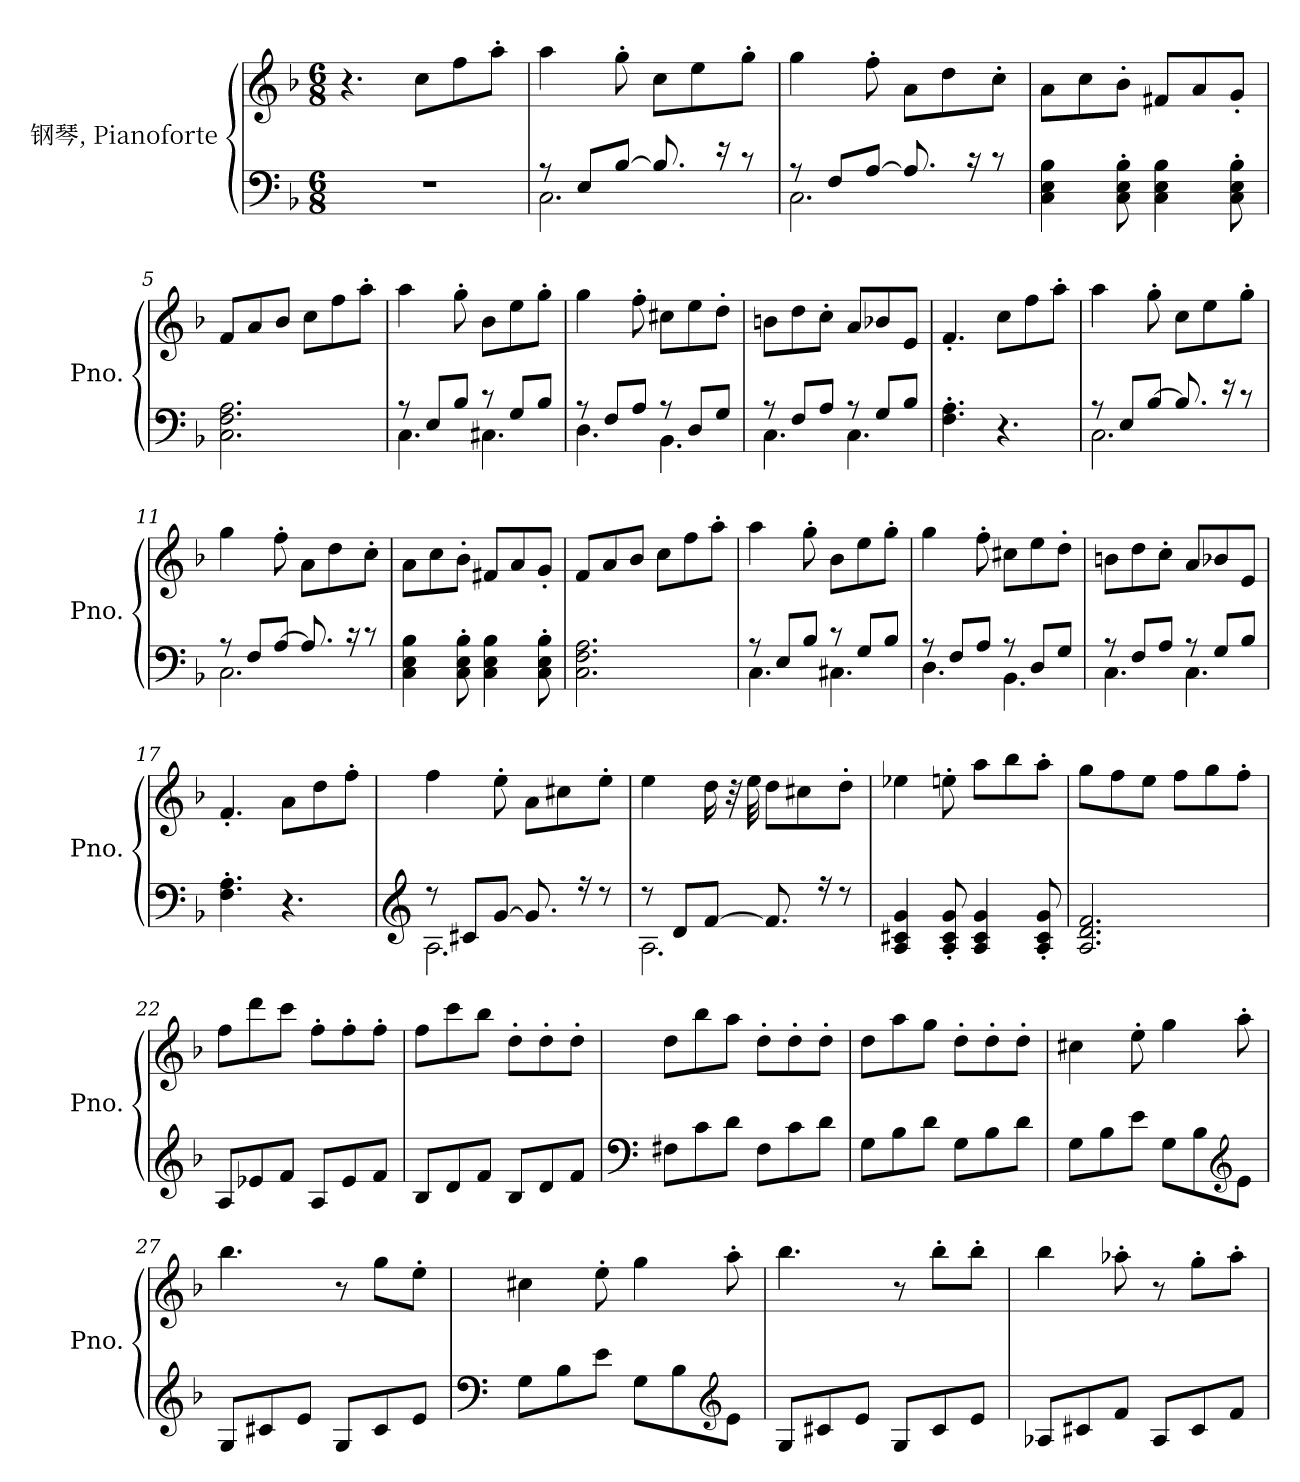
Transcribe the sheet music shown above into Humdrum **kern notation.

**kern	**kern
*part2	*part1
*staff2	*staff1
*I"钢琴, Pianoforte	*I"钢琴, Pianoforte
*I'Pno.	*I'Pno.
*clefF4	*clefG2
*k[b-]	*k[b-]
*M6/8	*M6/8
*MM114	*MM114
=1	=1
2.r	4.r
.	8cc\L
.	8ff\
.	8aa'\J
=2	=2
*^	*
8r	2.C\	4aa\
8E/L	.	.
[8B-/J	.	8gg'\
8.B-/]	.	8cc\L
.	.	8ee\
16r	.	.
8r	.	8gg'\J
=3	=3	=3
8r	2.C\	4gg\
8F/L	.	.
[8A/J	.	8ff'\
8.A/]	.	8a\L
.	.	8dd\
16r	.	.
8r	.	8cc'\J
*v	*v	*
=4	=4
4C\ 4E\ 4B-\	8a\L
.	8cc\
8C\' 8E\' 8B-\'	8b-'\J
4C\ 4E\ 4B-\	8f#X/L
.	8a/
8C\' 8E\' 8B-\'	8g'/J
=5	=5
2.C\ 2.F\ 2.A\	8f/L
.	8a/
.	8b-/J
.	8cc\L
.	8ff\
.	8aa'\J
!!LO:LB:g=z
=6	=6
*^	*
8r	4.C\	4aa\
8E/L	.	.
8B-/J	.	8gg'\
8r	4.C#X\	8b-\L
8G/L	.	8ee\
8B-/J	.	8gg'\J
=7	=7	=7
8r	4.D\	4gg\
8F/L	.	.
8A/J	.	8ff'\
8r	4.BB-\	8cc#X\L
8D/L	.	8ee\
8G/J	.	8dd'\J
=8	=8	=8
8r	4.C\	8bn\L
8F/L	.	8dd\
8A/J	.	8cc'\J
8r	4.C\	8a/L
8G/L	.	8b-X/
8B-/J	.	8e/J
*v	*v	*
=9	=9
*	*MM109
4.F\' 4.A\'	4.f'/
4.r	8cc\L
.	8ff\
.	8aa'\J
=10	=10
*^	*
8r	2.C\	4aa\
8E/L	.	.
[8B-/J	.	8gg'\
8.B-/]	.	8cc\L
.	.	8ee\
16r	.	.
8r	.	8gg'\J
!!LO:LB:g=z
=11	=11	=11
8r	2.C\	4gg\
8F/L	.	.
[8A/J	.	8ff'\
8.A/]	.	8a\L
.	.	8dd\
16r	.	.
8r	.	8cc'\J
*v	*v	*
=12	=12
4C\ 4E\ 4B-\	8a\L
.	8cc\
8C\' 8E\' 8B-\'	8b-'\J
4C\ 4E\ 4B-\	8f#X/L
.	8a/
8C\' 8E\' 8B-\'	8g'/J
=13	=13
2.C\ 2.F\ 2.A\	8f/L
.	8a/
.	8b-/J
.	8cc\L
.	8ff\
.	8aa'\J
=14	=14
*^	*
8r	4.C\	4aa\
8E/L	.	.
8B-/J	.	8gg'\
8r	4.C#X\	8b-\L
8G/L	.	8ee\
8B-/J	.	8gg'\J
=15	=15	=15
8r	4.D\	4gg\
8F/L	.	.
8A/J	.	8ff'\
8r	4.BB-\	8cc#X\L
8D/L	.	8ee\
8G/J	.	8dd'\J
!!LO:LB:g=z
=16	=16	=16
8r	4.C\	8bn\L
8F/L	.	8dd\
8A/J	.	8cc'\J
8r	4.C\	8a/L
8G/L	.	8b-X/
8B-/J	.	8e/J
*v	*v	*
=17	=17
*	*MM109
4.F\' 4.A\'	4.f'/
4.r	8a\L
.	8dd\
.	8ff'\J
=18	=18
*clefG2	*
*^	*
8r	2.A\	4ff\
8c#X/L	.	.
[8g/J	.	8ee'\
8.g/]	.	8a\L
.	.	8cc#X\
16r	.	.
8r	.	8ee'\J
=19	=19	=19
8r	2.A\	4ee\
8d/L	.	.
[8f/J	.	16dd\
.	.	32r
.	.	32ee\
8.f/]	.	8dd\L
.	.	8cc#X\
16r	.	.
8r	.	8dd'\J
*v	*v	*
=20	=20
4A/ 4c#X/ 4g/	4ee-X\
8A/' 8c#/' 8g/'	8een'\
4A/ 4c#/ 4g/	8aa\L
.	8bb-\
8A/' 8c#/' 8g/'	8aa'\J
!!LO:LB:g=z
=21	=21
2.A/ 2.d/ 2.f/	8gg\L
.	8ff\
.	8ee\J
.	8ff\L
.	8gg\
.	8ff'\J
=22	=22
*	*MM109
8A/L	8ff\L
8e-X/	8ddd\
8f/J	8ccc\J
8A/L	8ff'\L
8e-/	8ff'\
8f/J	8ff'\J
=23	=23
8B-/L	8ff\L
8d/	8ccc\
8f/J	8bb-\J
8B-/L	8dd'\L
8d/	8dd'\
8f/J	8dd'\J
=24	=24
*clefF4	*
8F#X\L	8dd\L
8c\	8bb-\
8d\J	8aa\J
8F#\L	8dd'\L
8c\	8dd'\
8d\J	8dd'\J
=25	=25
8G\L	8dd\L
8B-\	8aa\
8d\J	8gg\J
8G\L	8dd'\L
8B-\	8dd'\
8d\J	8dd'\J
!!LO:LB:g=z
=26	=26
8G\L	4cc#X\
8B-\	.
8e\J	8ee'\
8G\L	4gg\
8B-\	.
*clefG2	*
8e\J	8aa'\
=27	=27
8G/L	4.bb-\
8c#X/	.
8e/J	.
8G/L	8r
8c#/	8gg\L
8e/J	8ee'\J
=28	=28
*clefF4	*
8G\L	4cc#X\
8B-\	.
8e\J	8ee'\
8G\L	4gg\
8B-\	.
*clefG2	*
8e\J	8aa'\
=29	=29
8G/L	4.bb-\
8c#X/	.
8e/J	.
8G/L	8r
8c#/	8bb-'\L
8e/J	8bb-'\J
=30	=30
8A-X/L	4bb-\
8c#X/	.
8f/J	8aa-X'\
8A-/L	8r
8c#/	8gg'\L
8f/J	8aa-'\J
=	=
*-	*-
